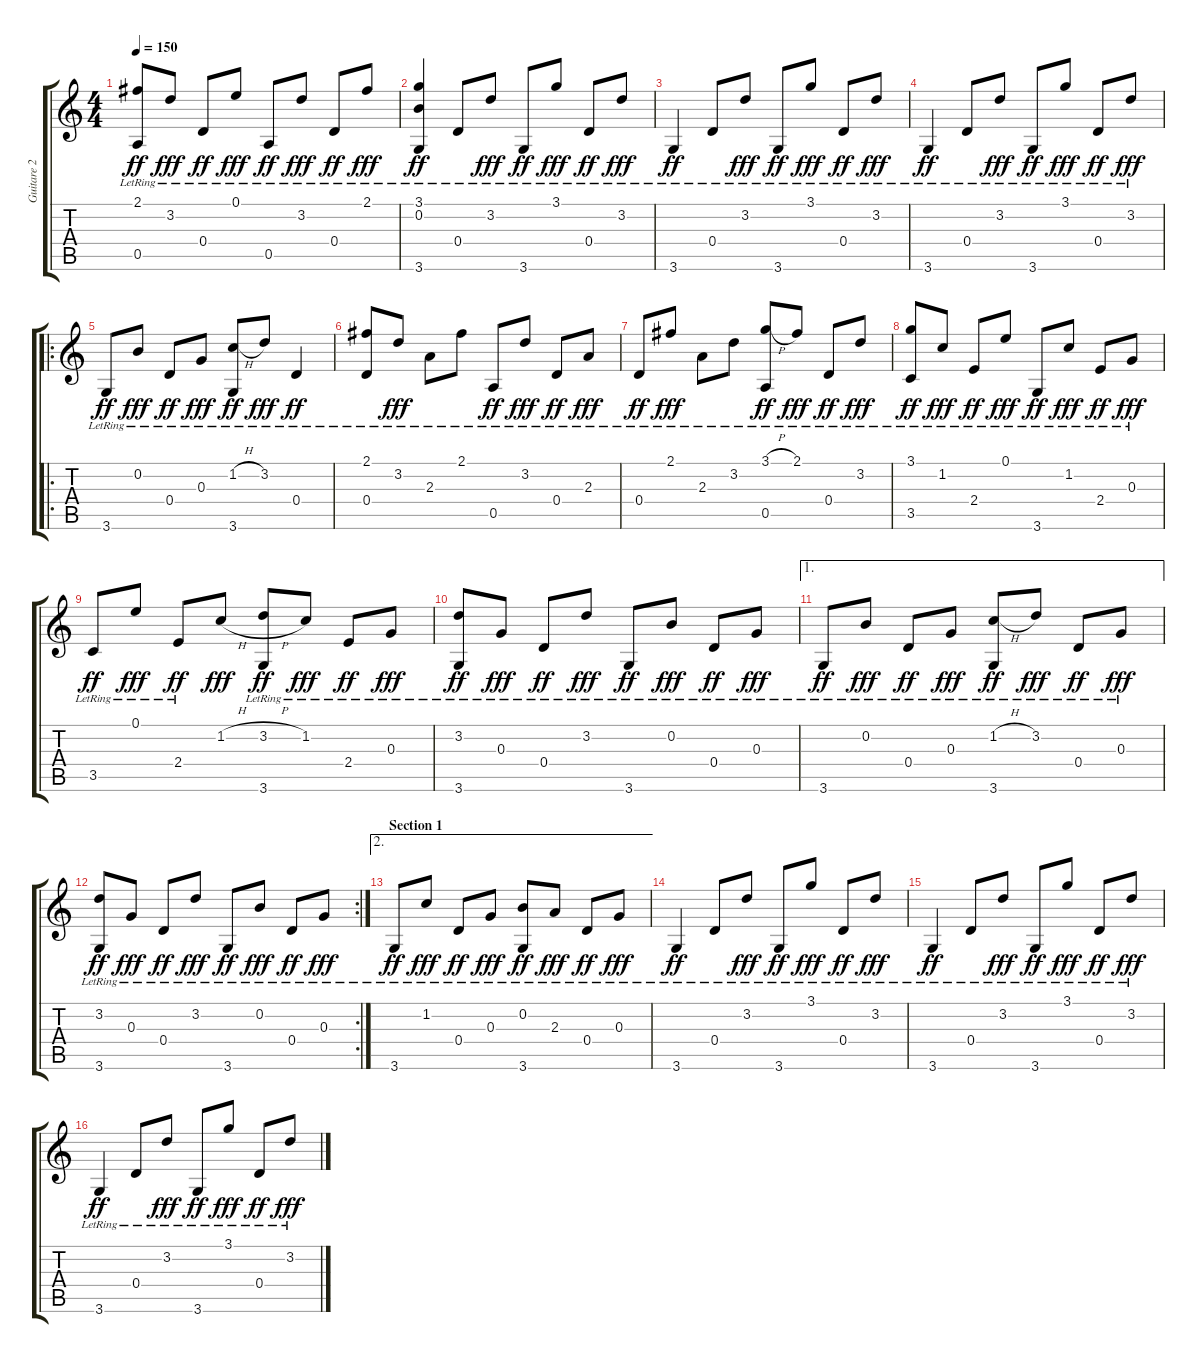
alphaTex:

\track ("Guitare 2" "Guitare 2") {instrument acousticguitarnylon}
\staff {score tabs}
\tuning (E4 B3 G3 D3 A2 E2) {hide}
\ts (4 4)
\tempo 150
\clef g2
\ks c
(2.1{lr} 0.5{lr}).8{dy ff} 3.2{lr}.8{dy fff} 0.4{lr}.8{dy ff} 0.1{lr}.8{dy fff} 0.5{lr}.8{dy ff} 3.2{lr}.8{dy fff} 0.4{lr}.8{dy ff} 2.1{lr}.8{dy fff} |
(3.1{lr} 0.2{lr} 3.6{lr}).4{dy ff} 0.4{lr}.8 3.2{lr}.8{dy fff} 3.6{lr}.8{dy ff} 3.1{lr}.8{dy fff} 0.4{lr}.8{dy ff} 3.2{lr}.8{dy fff} |
3.6{lr}.4{dy ff} 0.4{lr}.8 3.2{lr}.8{dy fff} 3.6{lr}.8{dy ff} 3.1{lr}.8{dy fff} 0.4{lr}.8{dy ff} 3.2{lr}.8{dy fff} |
3.6{lr}.4{dy ff} 0.4{lr}.8 3.2{lr}.8{dy fff} 3.6{lr}.8{dy ff} 3.1{lr}.8{dy fff} 0.4{lr}.8{dy ff} 3.2{lr}.8{dy fff} |
\ro
3.6{lr}.8{dy ff} 0.2{lr}.8{dy fff} 0.4{lr}.8{dy ff} 0.3{lr}.8{dy fff} (1.2{h} 3.6{lr}).8{dy ff} 3.2{lr}.8{dy fff} 0.4{lr}.4{dy ff} |
(2.1{lr} 0.4{lr}).8 3.2{lr}.8{dy fff} 2.3{lr}.8 2.1{lr}.8 0.5{lr}.8{dy ff} 3.2{lr}.8{dy fff} 0.4{lr}.8{dy ff} 2.3{lr}.8{dy fff} |
0.4{lr}.8{dy ff} 2.1{lr}.8{dy fff} 2.3{lr}.8 3.2{lr}.8 (3.1{h} 0.5{lr}).8{dy ff} 2.1{lr}.8{dy fff} 0.4{lr}.8{dy ff} 3.2{lr}.8{dy fff} |
(3.1{lr} 3.5{lr}).8{dy ff} 1.2{lr}.8{dy fff} 2.4{lr}.8{dy ff} 0.1{lr}.8{dy fff} 3.6{lr}.8{dy ff} 1.2{lr}.8{dy fff} 2.4{lr}.8{dy ff} 0.3{lr}.8{dy fff} |
3.5{lr}.8{dy ff} 0.1{lr}.8{dy fff} 2.4{lr}.8{dy ff} 1.2{h}.8{dy fff} (3.2{h} 3.6{lr}).8{dy ff} 1.2{lr}.8{dy fff} 2.4{lr}.8{dy ff} 0.3{lr}.8{dy fff} |
(3.2{lr} 3.6{lr}).8{dy ff} 0.3{lr}.8{dy fff} 0.4{lr}.8{dy ff} 3.2{lr}.8{dy fff} 3.6{lr}.8{dy ff} 0.2{lr}.8{dy fff} 0.4{lr}.8{dy ff} 0.3{lr}.8{dy fff} |
\ae 1
3.6{lr}.8{dy ff} 0.2{lr}.8{dy fff} 0.4{lr}.8{dy ff} 0.3{lr}.8{dy fff} (1.2{h} 3.6{lr}).8{dy ff} 3.2{lr}.8{dy fff} 0.4{lr}.8{dy ff} 0.3{lr}.8{dy fff} |
\rc 2
(3.2{lr} 3.6{lr}).8{dy ff} 0.3{lr}.8{dy fff} 0.4{lr}.8{dy ff} 3.2{lr}.8{dy fff} 3.6{lr}.8{dy ff} 0.2{lr}.8{dy fff} 0.4{lr}.8{dy ff} 0.3{lr}.8{dy fff} |
\ae 2
\section ("" "Section 1")
3.6{lr}.8{dy ff} 1.2{lr}.8{dy fff} 0.4{lr}.8{dy ff} 0.3{lr}.8{dy fff} (0.2{lr} 3.6{lr}).8{dy ff} 2.3{lr}.8{dy fff} 0.4{lr}.8{dy ff} 0.3{lr}.8{dy fff} |
3.6{lr}.4{dy ff} 0.4{lr}.8 3.2{lr}.8{dy fff} 3.6{lr}.8{dy ff} 3.1{lr}.8{dy fff} 0.4{lr}.8{dy ff} 3.2{lr}.8{dy fff} |
3.6{lr}.4{dy ff} 0.4{lr}.8 3.2{lr}.8{dy fff} 3.6{lr}.8{dy ff} 3.1{lr}.8{dy fff} 0.4{lr}.8{dy ff} 3.2{lr}.8{dy fff} |
3.6{lr}.4{dy ff} 0.4{lr}.8 3.2{lr}.8{dy fff} 3.6{lr}.8{dy ff} 3.1{lr}.8{dy fff} 0.4{lr}.8{dy ff} 3.2{lr}.8{dy fff}
